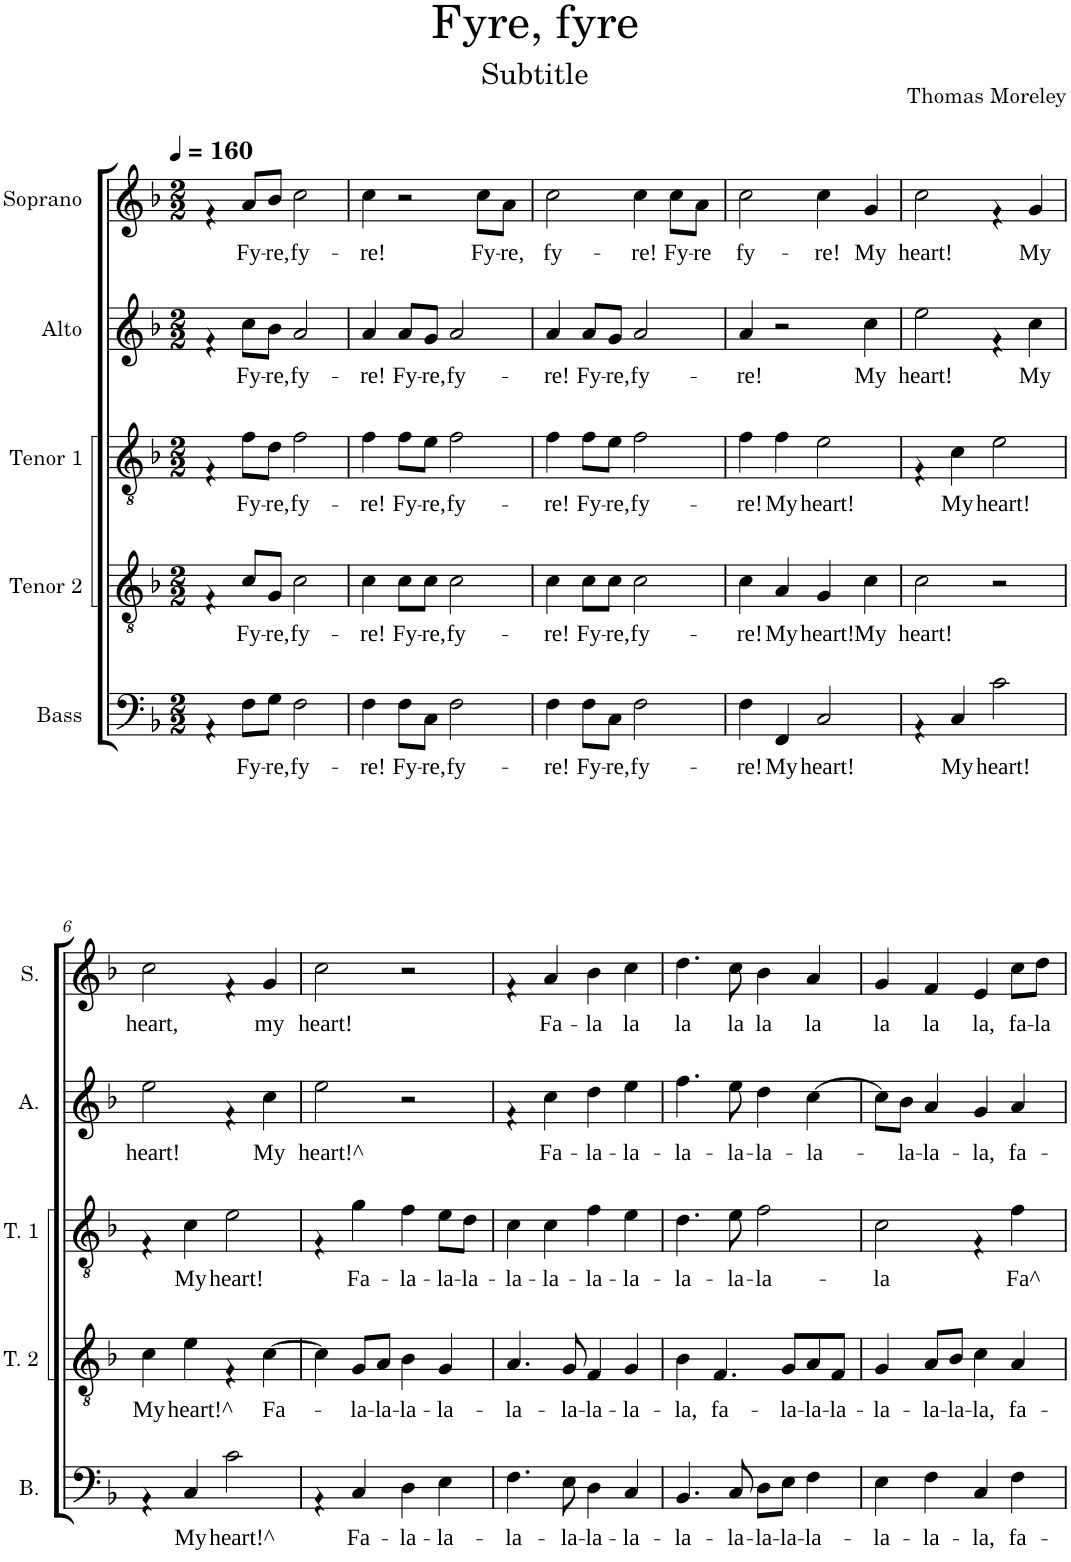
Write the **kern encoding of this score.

**kern	**text	**kern	**text	**kern	**text	**kern	**text	**kern	**text
*part5	*part5	*part4	*part4	*part3	*part3	*part2	*part2	*part1	*part1
*staff5	*staff5	*staff4	*staff4	*staff3	*staff3	*staff2	*staff2	*staff1	*staff1
*I"Bass	*	*I"Tenor 2	*	*I"Tenor 1	*	*I"Alto	*	*I"Soprano	*
*I'B.	*	*I'T. 2	*	*I'T. 1	*	*I'A.	*	*I'S.	*
*clefF4	*	*clefGv2	*	*clefGv2	*	*clefG2	*	*clefG2	*
*k[b-]	*	*k[b-]	*	*k[b-]	*	*k[b-]	*	*k[b-]	*
*M2/2	*	*M2/2	*	*M2/2	*	*M2/2	*	*M2/2	*
*MM160	*	*MM160	*	*MM160	*	*MM160	*	*MM160	*
=1	=1	=1	=1	=1	=1	=1	=1	=1	=1
4rAA	.	4rF	.	4rF	.	4rf	.	4rf	.
!	!LO:LY:b	!	!LO:LY:b	!	!LO:LY:b	!	!LO:LY:b	!	!LO:LY:b
8F\L	Fy-	8c/L	Fy-	8f\L	Fy-	8cc\L	Fy-	8a/L	Fy-
!	!LO:LY:b	!	!LO:LY:b	!	!LO:LY:b	!	!LO:LY:b	!	!LO:LY:b
8G\J	-re,	8G/J	-re,	8d\J	-re,	8b-\J	-re,	8b-/J	-re,
!	!LO:LY:b	!	!LO:LY:b	!	!LO:LY:b	!	!LO:LY:b	!	!LO:LY:b
2F\	fy-	2c\	fy-	2f\	fy-	2a/	fy-	2cc\	fy-
=2	=2	=2	=2	=2	=2	=2	=2	=2	=2
!	!LO:LY:b	!	!LO:LY:b	!	!LO:LY:b	!	!LO:LY:b	!	!LO:LY:b
4F\	-re!	4c\	-re!	4f\	-re!	4a/	-re!	4cc\	-re!
!	!LO:LY:b	!	!LO:LY:b	!	!LO:LY:b	!	!LO:LY:b	!	!
8F\L	Fy-	8c\L	Fy-	8f\L	Fy-	8a/L	Fy-	2r	.
!	!LO:LY:b	!	!LO:LY:b	!	!LO:LY:b	!	!LO:LY:b	!	!
8C\J	-re,	8c\J	-re,	8e\J	-re,	8g/J	-re,	.	.
!	!LO:LY:b	!	!LO:LY:b	!	!LO:LY:b	!	!LO:LY:b	!	!
2F\	fy-	2c\	fy-	2f\	fy-	2a/	fy-	.	.
!	!	!	!	!	!	!	!	!	!LO:LY:b
.	.	.	.	.	.	.	.	8cc\L	Fy-
!	!	!	!	!	!	!	!	!	!LO:LY:b
.	.	.	.	.	.	.	.	8a\J	-re,
=3	=3	=3	=3	=3	=3	=3	=3	=3	=3
!	!LO:LY:b	!	!LO:LY:b	!	!LO:LY:b	!	!LO:LY:b	!	!LO:LY:b
4F\	-re!	4c\	-re!	4f\	-re!	4a/	-re!	2cc\	fy-
!	!LO:LY:b	!	!LO:LY:b	!	!LO:LY:b	!	!LO:LY:b	!	!
8F\L	Fy-	8c\L	Fy-	8f\L	Fy-	8a/L	Fy-	.	.
!	!LO:LY:b	!	!LO:LY:b	!	!LO:LY:b	!	!LO:LY:b	!	!
8C\J	-re,	8c\J	-re,	8e\J	-re,	8g/J	-re,	.	.
!	!LO:LY:b	!	!LO:LY:b	!	!LO:LY:b	!	!LO:LY:b	!	!LO:LY:b
2F\	fy-	2c\	fy-	2f\	fy-	2a/	fy-	4cc\	-re!
!	!	!	!	!	!	!	!	!	!LO:LY:b
.	.	.	.	.	.	.	.	8cc\L	Fy-
!	!	!	!	!	!	!	!	!	!LO:LY:b
.	.	.	.	.	.	.	.	8a\J	-re
=4	=4	=4	=4	=4	=4	=4	=4	=4	=4
!	!LO:LY:b	!	!LO:LY:b	!	!LO:LY:b	!	!LO:LY:b	!	!LO:LY:b
4F\	-re!	4c\	-re!	4f\	-re!	4a/	-re!	2cc\	fy-
!	!LO:LY:b	!	!LO:LY:b	!	!LO:LY:b	!	!	!	!
4FF/	My	4A/	My	4f\	My	2r	.	.	.
!	!LO:LY:b	!	!LO:LY:b	!	!LO:LY:b	!	!	!	!LO:LY:b
2C/	heart!	4G/	heart!	2e\	heart!	.	.	4cc\	-re!
!	!	!	!LO:LY:b	!	!	!	!LO:LY:b	!	!LO:LY:b
.	.	4c\	My	.	.	4cc\	My	4g/	My
=5	=5	=5	=5	=5	=5	=5	=5	=5	=5
!	!	!	!LO:LY:b	!	!	!	!LO:LY:b	!	!LO:LY:b
4rAA	.	2c\	heart!	4rF	.	2ee\	heart!	2cc\	heart!
!	!LO:LY:b	!	!	!	!LO:LY:b	!	!	!	!
4C/	My	.	.	4c\	My	.	.	.	.
!	!LO:LY:b	!	!	!	!LO:LY:b	!	!	!	!
2c\	heart!	2r	.	2e\	heart!	4rf	.	4rf	.
!	!	!	!	!	!	!	!LO:LY:b	!	!LO:LY:b
.	.	.	.	.	.	4cc\	My	4g/	My
!!LO:LB:g=z
=6	=6	=6	=6	=6	=6	=6	=6	=6	=6
!	!	!	!LO:LY:b	!	!	!	!LO:LY:b	!	!LO:LY:b
4rAA	.	4c\	My	4rF	.	2ee\	heart!	2cc\	heart,
!	!LO:LY:b	!	!LO:LY:b	!	!LO:LY:b	!	!	!	!
4C/	My	4e\	heart!^	4c\	My	.	.	.	.
!	!LO:LY:b	!	!	!	!LO:LY:b	!	!	!	!
2c\	heart!^	4rF	.	2e\	heart!	4rf	.	4rf	.
!	!	!	!LO:LY:b	!	!	!	!LO:LY:b	!	!LO:LY:b
.	.	[>4c\	Fa-	.	.	4cc\	My	4g/	my
=7	=7	=7	=7	=7	=7	=7	=7	=7	=7
!	!	!	!	!	!	!	!LO:LY:b	!	!LO:LY:b
4rAA	.	4c\]	.	4rF	.	2ee\	heart!^	2cc\	heart!
!	!LO:LY:b	!	!LO:LY:b	!	!LO:LY:b	!	!	!	!
4C/	Fa-	8G/L	-la-	4g\	Fa-	.	.	.	.
!	!	!	!LO:LY:b	!	!	!	!	!	!
.	.	8A/J	-la-	.	.	.	.	.	.
!	!LO:LY:b	!	!LO:LY:b	!	!LO:LY:b	!	!	!	!
4D\	-la-	4B-\	-la-	4f\	-la-	2r	.	2r	.
!	!LO:LY:b	!	!LO:LY:b	!	!LO:LY:b	!	!	!	!
4E\	-la-	4G/	-la-	8e\L	-la-	.	.	.	.
!	!	!	!	!	!LO:LY:b	!	!	!	!
.	.	.	.	8d\J	-la-	.	.	.	.
=8	=8	=8	=8	=8	=8	=8	=8	=8	=8
!	!LO:LY:b	!	!LO:LY:b	!	!LO:LY:b	!	!	!	!
4.F\	-la-	4.A/	-la-	4c\	-la-	4rf	.	4rf	.
!	!	!	!	!	!LO:LY:b	!	!LO:LY:b	!	!LO:LY:b
.	.	.	.	4c\	-la-	4cc\	Fa-	4a/	Fa-
!	!LO:LY:b	!	!LO:LY:b	!	!	!	!	!	!
8E\	-la-	8G/	-la-	.	.	.	.	.	.
!	!LO:LY:b	!	!LO:LY:b	!	!LO:LY:b	!	!LO:LY:b	!	!LO:LY:b
4D\	-la-	4F/	-la-	4f\	-la-	4dd\	-la-	4b-\	-la
!	!LO:LY:b	!	!LO:LY:b	!	!LO:LY:b	!	!LO:LY:b	!	!LO:LY:b
4C/	-la-	4G/	-la-	4e\	-la-	4ee\	-la-	4cc\	la
=9	=9	=9	=9	=9	=9	=9	=9	=9	=9
!	!LO:LY:b	!	!LO:LY:b	!	!LO:LY:b	!	!LO:LY:b	!	!LO:LY:b
4.BB-/	-la-	4B-\	-la,	4.d\	-la-	4.ff\	-la-	4.dd\	la
!	!	!	!LO:LY:b	!	!	!	!	!	!
.	.	4.F/	fa-	.	.	.	.	.	.
!	!LO:LY:b	!	!	!	!LO:LY:b	!	!LO:LY:b	!	!LO:LY:b
8C/	-la-	.	.	8e\	-la-	8ee\	-la-	8cc\	la
!	!LO:LY:b	!	!	!	!LO:LY:b	!	!LO:LY:b	!	!LO:LY:b
8D\L	-la-	.	.	2f\	-la-	4dd\	-la-	4b-\	la
!	!LO:LY:b	!	!LO:LY:b	!	!	!	!	!	!
8E\J	-la-	8G/L	-la-	.	.	.	.	.	.
!	!LO:LY:b	!	!LO:LY:b	!	!	!	!LO:LY:b	!	!LO:LY:b
4F\	-la-	8A/	-la-	.	.	[>4cc\	-la-	4a/	la
!	!	!	!LO:LY:b	!	!	!	!	!	!
.	.	8F/J	-la-	.	.	.	.	.	.
=10	=10	=10	=10	=10	=10	=10	=10	=10	=10
!	!LO:LY:b	!	!LO:LY:b	!	!LO:LY:b	!	!	!	!LO:LY:b
4E\	-la-	4G/	-la-	2c\	-la	8cc\L]	.	4g/	la
!	!	!	!	!	!	!	!LO:LY:b	!	!
.	.	.	.	.	.	8b-\J	-la-	.	.
!	!LO:LY:b	!	!LO:LY:b	!	!	!	!LO:LY:b	!	!LO:LY:b
4F\	-la-	8A/L	-la-	.	.	4a/	-la-	4f/	la
!	!	!	!LO:LY:b	!	!	!	!	!	!
.	.	8B-/J	-la-	.	.	.	.	.	.
!	!LO:LY:b	!	!LO:LY:b	!	!	!	!LO:LY:b	!	!LO:LY:b
4C/	-la,	4c\	-la,	4rF	.	4g/	-la,	4e/	la,
!	!LO:LY:b	!	!LO:LY:b	!	!LO:LY:b	!	!LO:LY:b	!	!LO:LY:b
4F\	fa-	4A/	fa-	4f\	Fa^	4a/	fa-	8cc\L	fa-
!	!	!	!	!	!	!	!	!	!LO:LY:b
.	.	.	.	.	.	.	.	8dd\J	-la
=	=	=	=	=	=	=	=	=	=
*-	*-	*-	*-	*-	*-	*-	*-	*-	*-
